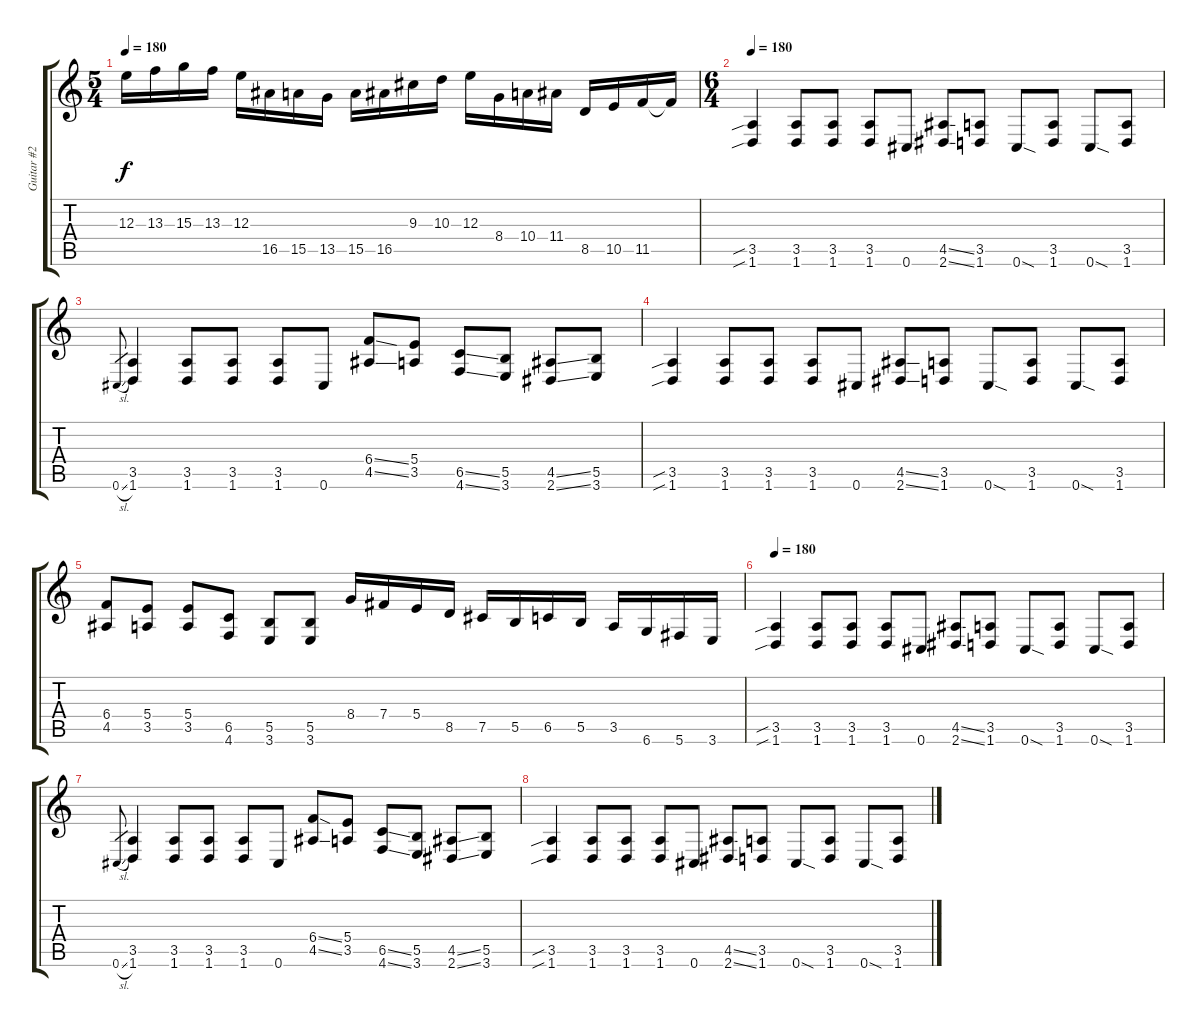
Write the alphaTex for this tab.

\track ("Guitar #2" "Guitar #2") {instrument distortionguitar}
\staff {score tabs}
\tuning (Db4 Ab3 E3 B2 Gb2 Db2) {hide}
\ts (5 4)
\tempo 180
\clef g2
\ks c
12.3.16{dy f} 13.3.16 15.3.16 13.3.16 12.3.16 16.5.16 15.5.16 13.5.16 15.5.16 16.5.16 9.3.16 10.3.16 12.3.16 8.4.16 10.4.16 11.4.16 8.5.16 10.5.16 11.5.16 11.5{t}.16 |
\ts (6 4)
\tempo 180
(3.5{sib} 1.6{sib}).4 (3.5 1.6).8 (3.5 1.6).8 (3.5 1.6).8 0.6.8 (4.5{ss} 2.6{ss}).8 (3.5 1.6).8 0.6{sod}.8 (3.5 1.6).8 0.6{sod}.8 (3.5 1.6).8 |
0.6{sl}.8{gr} (3.5 1.6).4 (3.5 1.6).8 (3.5 1.6).8 (3.5 1.6).8 0.6.8 (6.4{ss} 4.5{ss}).8 (5.4 3.5).8 (6.5{ss} 4.6{ss}).8 (5.5 3.6).8 (4.5{ss} 2.6{ss}).8 (5.5 3.6).8 |
(3.5{sib} 1.6{sib}).4 (3.5 1.6).8 (3.5 1.6).8 (3.5 1.6).8 0.6.8 (4.5{ss} 2.6{ss}).8 (3.5 1.6).8 0.6{sod}.8 (3.5 1.6).8 0.6{sod}.8 (3.5 1.6).8 |
(6.4 4.5).8 (5.4 3.5).8 (5.4 3.5).8 (6.5 4.6).8 (5.5 3.6).8 (5.5 3.6).8 8.4.16 7.4.16 5.4.16 8.5.16 7.5.16 5.5.16 6.5.16 5.5.16 3.5.16 6.6.16 5.6.16 3.6.16 |
\tempo 180
(3.5{sib} 1.6{sib}).4 (3.5 1.6).8 (3.5 1.6).8 (3.5 1.6).8 0.6.8 (4.5{ss} 2.6{ss}).8 (3.5 1.6).8 0.6{sod}.8 (3.5 1.6).8 0.6{sod}.8 (3.5 1.6).8 |
0.6{sl}.8{gr} (3.5 1.6).4 (3.5 1.6).8 (3.5 1.6).8 (3.5 1.6).8 0.6.8 (6.4{ss} 4.5{ss}).8 (5.4 3.5).8 (6.5{ss} 4.6{ss}).8 (5.5 3.6).8 (4.5{ss} 2.6{ss}).8 (5.5 3.6).8 |
(3.5{sib} 1.6{sib}).4 (3.5 1.6).8 (3.5 1.6).8 (3.5 1.6).8 0.6.8 (4.5{ss} 2.6{ss}).8 (3.5 1.6).8 0.6{sod}.8 (3.5 1.6).8 0.6{sod}.8 (3.5 1.6).8
